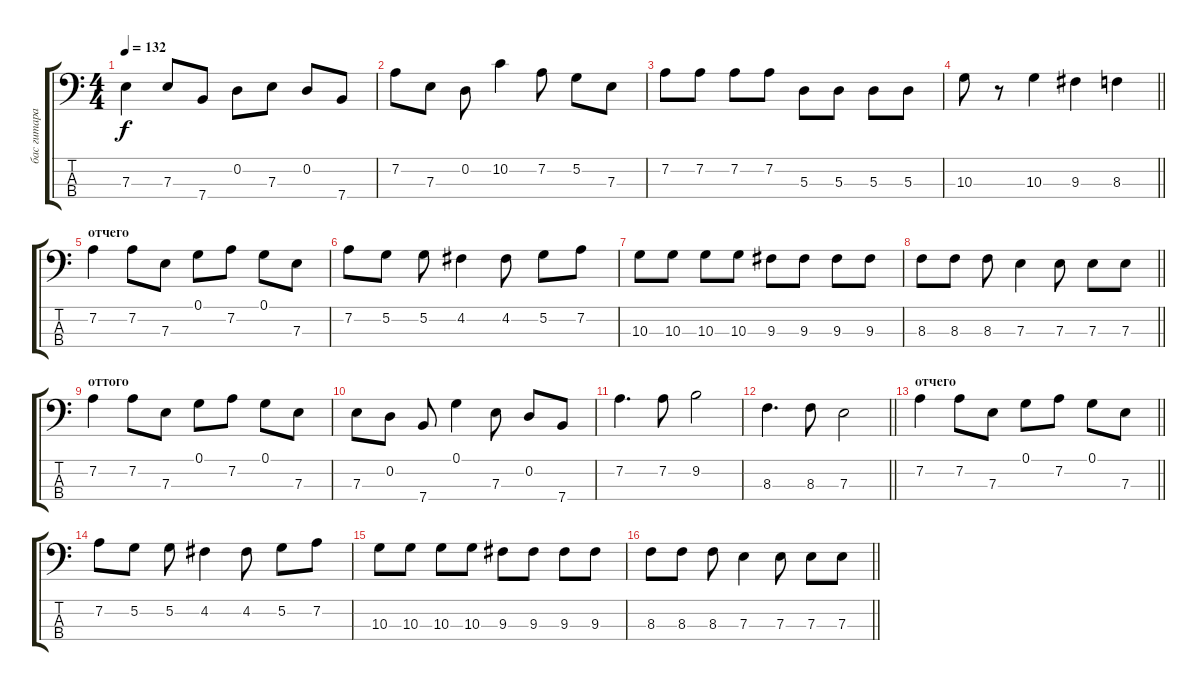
\track ("бас гитара" "бас гитара") {instrument electricbassfinger}
\staff {score tabs}
\tuning (G2 D2 A1 E1) {hide}
\ts (4 4)
\tempo 132
\clef f4
\ks c
7.3.4{dy f} 7.3.8 7.4.8 0.2.8 7.3.8 0.2.8 7.4.8 |
7.2.8 7.3.8 0.2.8 10.2.4 7.2.8 5.2.8 7.3.8 |
7.2.8 7.2.8 7.2.8 7.2.8 5.3.8 5.3.8 5.3.8 5.3.8 |
\barLineRight lightlight
10.3.8 r.8 10.3.4 9.3.4 8.3.4 |
\section ("" "отчего")
7.2.4 7.2.8 7.3.8 0.1.8 7.2.8 0.1.8 7.3.8 |
7.2.8 5.2.8 5.2.8 4.2.4 4.2.8 5.2.8 7.2.8 |
10.3.8 10.3.8 10.3.8 10.3.8 9.3.8 9.3.8 9.3.8 9.3.8 |
\barLineRight lightlight
8.3.8 8.3.8 8.3.8 7.3.4 7.3.8 7.3.8 7.3.8 |
\section ("" "оттого")
7.2.4 7.2.8 7.3.8 0.1.8 7.2.8 0.1.8 7.3.8 |
7.3.8 0.2.8 7.4.8 0.1.4 7.3.8 0.2.8 7.4.8 |
7.2.4{d} 7.2.8 9.2.2 |
\barLineRight lightlight
8.3.4{d} 8.3.8 7.3.2 |
\section ("" "отчего")
\barLineRight lightlight
7.2.4 7.2.8 7.3.8 0.1.8 7.2.8 0.1.8 7.3.8 |
7.2.8 5.2.8 5.2.8 4.2.4 4.2.8 5.2.8 7.2.8 |
10.3.8 10.3.8 10.3.8 10.3.8 9.3.8 9.3.8 9.3.8 9.3.8 |
\barLineRight lightlight
8.3.8 8.3.8 8.3.8 7.3.4 7.3.8 7.3.8 7.3.8
